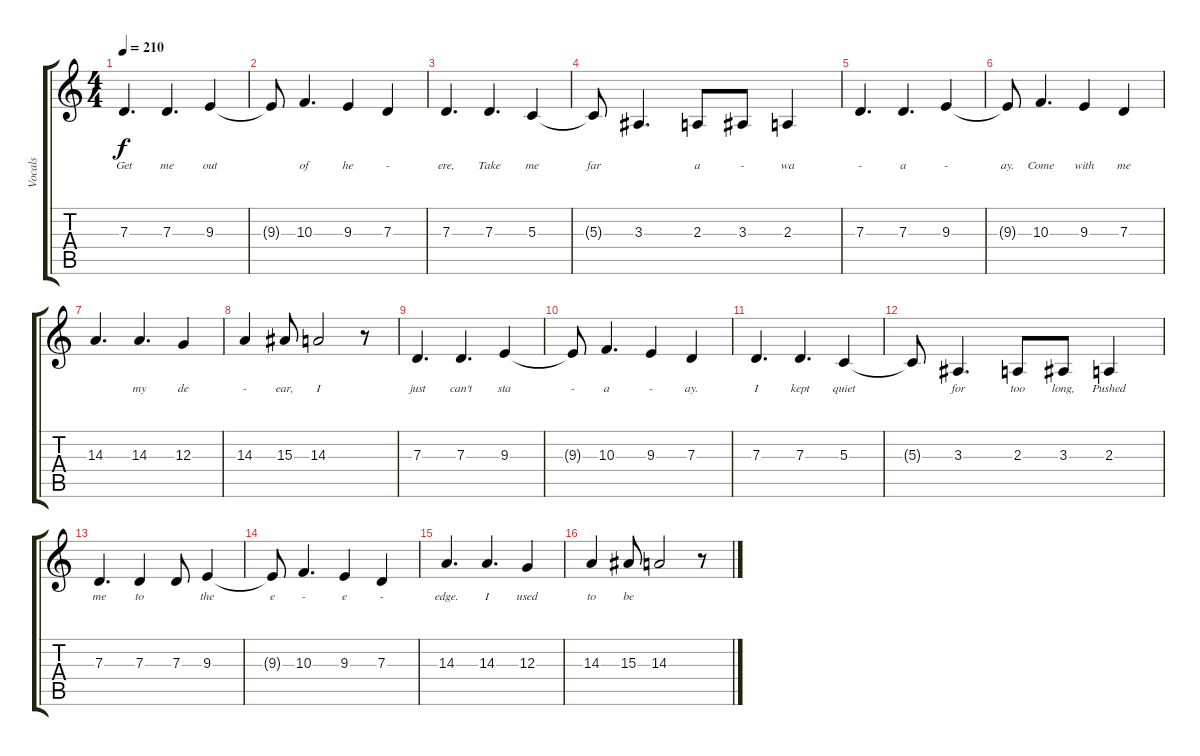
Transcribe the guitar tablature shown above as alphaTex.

\track ("Vocals" "Vocals") {instrument harmonica}
\staff {score tabs}
\tuning (E4 B3 G3 D3 A2 E2) {hide}
\ts (4 4)
\tempo 210
\clef g2
\ks c
7.3.4{d lyrics (0 "Get") lyrics (1 "") lyrics (2 "") lyrics (3 "") lyrics (4 "") dy f} 7.3.4{d lyrics (0 "me") lyrics (1 "") lyrics (2 "") lyrics (3 "") lyrics (4 "")} 9.3.4{lyrics (0 "out") lyrics (1 "") lyrics (2 "") lyrics (3 "") lyrics (4 "")} |
9.3{t}.8{lyrics (0 "") lyrics (1 "") lyrics (2 "") lyrics (3 "") lyrics (4 "")} 10.3.4{d lyrics (0 "of") lyrics (1 "") lyrics (2 "") lyrics (3 "") lyrics (4 "")} 9.3.4{lyrics (0 "he") lyrics (1 "") lyrics (2 "") lyrics (3 "") lyrics (4 "")} 7.3.4{lyrics (0 "-") lyrics (1 "") lyrics (2 "") lyrics (3 "") lyrics (4 "")} |
7.3.4{d lyrics (0 "ere,") lyrics (1 "") lyrics (2 "") lyrics (3 "") lyrics (4 "")} 7.3.4{d lyrics (0 "Take") lyrics (1 "") lyrics (2 "") lyrics (3 "") lyrics (4 "")} 5.3.4{lyrics (0 "me") lyrics (1 "") lyrics (2 "") lyrics (3 "") lyrics (4 "")} |
5.3{t}.8{lyrics (0 "far") lyrics (1 "") lyrics (2 "") lyrics (3 "") lyrics (4 "")} 3.3.4{d lyrics (0 "") lyrics (1 "") lyrics (2 "") lyrics (3 "") lyrics (4 "")} 2.3.8{lyrics (0 "a") lyrics (1 "") lyrics (2 "") lyrics (3 "") lyrics (4 "")} 3.3.8{lyrics (0 "-") lyrics (1 "") lyrics (2 "") lyrics (3 "") lyrics (4 "")} 2.3.4{lyrics (0 "wa") lyrics (1 "") lyrics (2 "") lyrics (3 "") lyrics (4 "")} |
7.3.4{d lyrics (0 "-") lyrics (1 "") lyrics (2 "") lyrics (3 "") lyrics (4 "")} 7.3.4{d lyrics (0 "a") lyrics (1 "") lyrics (2 "") lyrics (3 "") lyrics (4 "")} 9.3.4{lyrics (0 "-") lyrics (1 "") lyrics (2 "") lyrics (3 "") lyrics (4 "")} |
9.3{t}.8{lyrics (0 "ay.") lyrics (1 "") lyrics (2 "") lyrics (3 "") lyrics (4 "")} 10.3.4{d lyrics (0 "Come") lyrics (1 "") lyrics (2 "") lyrics (3 "") lyrics (4 "")} 9.3.4{lyrics (0 "with") lyrics (1 "") lyrics (2 "") lyrics (3 "") lyrics (4 "")} 7.3.4{lyrics (0 "me") lyrics (1 "") lyrics (2 "") lyrics (3 "") lyrics (4 "")} |
14.3.4{d lyrics (0 "") lyrics (1 "") lyrics (2 "") lyrics (3 "") lyrics (4 "")} 14.3.4{d lyrics (0 "my") lyrics (1 "") lyrics (2 "") lyrics (3 "") lyrics (4 "")} 12.3.4{lyrics (0 "de") lyrics (1 "") lyrics (2 "") lyrics (3 "") lyrics (4 "")} |
14.3.4{lyrics (0 "-") lyrics (1 "") lyrics (2 "") lyrics (3 "") lyrics (4 "")} 15.3.8{lyrics (0 "ear,") lyrics (1 "") lyrics (2 "") lyrics (3 "") lyrics (4 "")} 14.3.2{lyrics (0 "I") lyrics (1 "") lyrics (2 "") lyrics (3 "") lyrics (4 "")} r.8 |
7.3.4{d lyrics (0 "just") lyrics (1 "") lyrics (2 "") lyrics (3 "") lyrics (4 "")} 7.3.4{d lyrics (0 "can't") lyrics (1 "") lyrics (2 "") lyrics (3 "") lyrics (4 "")} 9.3.4{lyrics (0 "sta") lyrics (1 "") lyrics (2 "") lyrics (3 "") lyrics (4 "")} |
9.3{t}.8{lyrics (0 "-") lyrics (1 "") lyrics (2 "") lyrics (3 "") lyrics (4 "")} 10.3.4{d lyrics (0 "a") lyrics (1 "") lyrics (2 "") lyrics (3 "") lyrics (4 "")} 9.3.4{lyrics (0 "-") lyrics (1 "") lyrics (2 "") lyrics (3 "") lyrics (4 "")} 7.3.4{lyrics (0 "ay.") lyrics (1 "") lyrics (2 "") lyrics (3 "") lyrics (4 "")} |
7.3.4{d lyrics (0 "I") lyrics (1 "") lyrics (2 "") lyrics (3 "") lyrics (4 "")} 7.3.4{d lyrics (0 "kept") lyrics (1 "") lyrics (2 "") lyrics (3 "") lyrics (4 "")} 5.3.4{lyrics (0 "quiet") lyrics (1 "") lyrics (2 "") lyrics (3 "") lyrics (4 "")} |
5.3{t}.8{lyrics (0 "") lyrics (1 "") lyrics (2 "") lyrics (3 "") lyrics (4 "")} 3.3.4{d lyrics (0 "for") lyrics (1 "") lyrics (2 "") lyrics (3 "") lyrics (4 "")} 2.3.8{lyrics (0 "too") lyrics (1 "") lyrics (2 "") lyrics (3 "") lyrics (4 "")} 3.3.8{lyrics (0 "long,") lyrics (1 "") lyrics (2 "") lyrics (3 "") lyrics (4 "")} 2.3.4{lyrics (0 "Pushed") lyrics (1 "") lyrics (2 "") lyrics (3 "") lyrics (4 "")} |
7.3.4{d lyrics (0 "me") lyrics (1 "") lyrics (2 "") lyrics (3 "") lyrics (4 "")} 7.3.4{lyrics (0 "to") lyrics (1 "") lyrics (2 "") lyrics (3 "") lyrics (4 "")} 7.3.8{lyrics (0 "") lyrics (1 "") lyrics (2 "") lyrics (3 "") lyrics (4 "")} 9.3.4{lyrics (0 "the") lyrics (1 "") lyrics (2 "") lyrics (3 "") lyrics (4 "")} |
9.3{t}.8{lyrics (0 "e") lyrics (1 "") lyrics (2 "") lyrics (3 "") lyrics (4 "")} 10.3.4{d lyrics (0 "-") lyrics (1 "") lyrics (2 "") lyrics (3 "") lyrics (4 "")} 9.3.4{lyrics (0 "e") lyrics (1 "") lyrics (2 "") lyrics (3 "") lyrics (4 "")} 7.3.4{lyrics (0 "-") lyrics (1 "") lyrics (2 "") lyrics (3 "") lyrics (4 "")} |
14.3.4{d lyrics (0 "edge.") lyrics (1 "") lyrics (2 "") lyrics (3 "") lyrics (4 "")} 14.3.4{d lyrics (0 "I") lyrics (1 "") lyrics (2 "") lyrics (3 "") lyrics (4 "")} 12.3.4{lyrics (0 "used") lyrics (1 "") lyrics (2 "") lyrics (3 "") lyrics (4 "")} |
14.3.4{lyrics (0 "to") lyrics (1 "") lyrics (2 "") lyrics (3 "") lyrics (4 "")} 15.3.8{lyrics (0 "be") lyrics (1 "") lyrics (2 "") lyrics (3 "") lyrics (4 "")} 14.3.2{lyrics (0 "") lyrics (1 "") lyrics (2 "") lyrics (3 "") lyrics (4 "")} r.8
